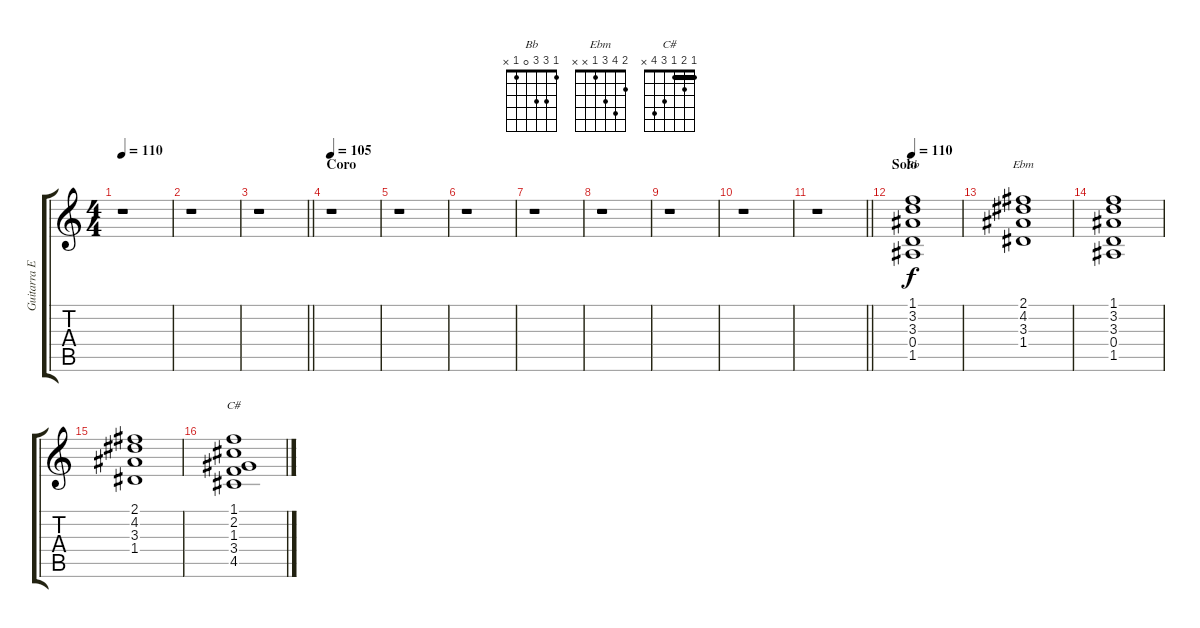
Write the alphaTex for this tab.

\track ("Guitarra Extra" "Guitarra E") {instrument distortionguitar}
\staff {score tabs}
\tuning (E4 B3 G3 D3 A2 E2) {hide}
\chord ("Bb" 1 3 3 0 1 x)
\chord ("Ebm" 2 4 3 1 x x)
\chord ("C#" 1 2 1 3 4 x) {barre 1}
\ts (4 4)
\tempo 110
\clef g2
\ks c
r.1{dy f} |
r.1 |
\barLineRight lightlight
r.1 |
\section ("" "Coro")
\tempo 105
r.1 |
r.1 |
r.1 |
r.1 |
r.1 |
r.1 |
r.1 |
\barLineRight lightlight
r.1 |
\section ("" "Solo")
\tempo 120
\tempo 110
(1.1 3.2 3.3 0.4 1.5).1{ch "Bb"} |
(2.1 4.2 3.3 1.4).1{ch "Ebm"} |
(1.1 3.2 3.3 0.4 1.5).1 |
(2.1 4.2 3.3 1.4).1 |
(1.1 2.2 1.3 3.4 4.5).1{ch "C#"}
